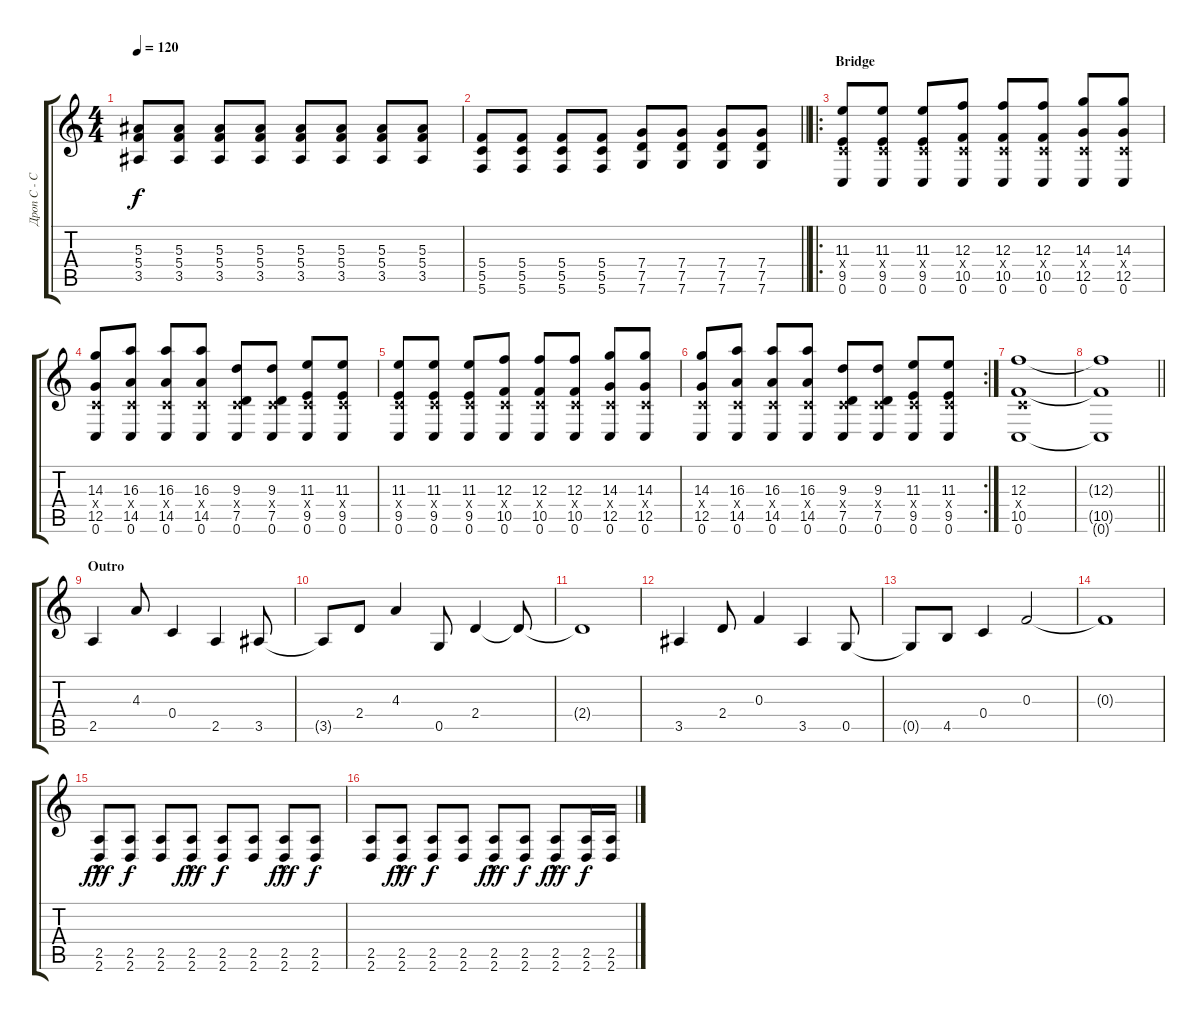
\track ("Дроп С - CGCFAD" "Дроп С - C") {instrument acousticguitarsteel}
\staff {score tabs}
\tuning (D4 A3 F3 C3 G2 C2) {hide}
\ts (4 4)
\tempo 120
\clef g2
\ks c
(5.3 5.4 3.5).8{dy f} (5.3 5.4 3.5).8 (5.3 5.4 3.5).8 (5.3 5.4 3.5).8 (5.3 5.4 3.5).8 (5.3 5.4 3.5).8 (5.3 5.4 3.5).8 (5.3 5.4 3.5).8 |
\barLineRight lightlight
(5.4 5.5 5.6).8 (5.4 5.5 5.6).8 (5.4 5.5 5.6).8 (5.4 5.5 5.6).8 (7.4 7.5 7.6).8 (7.4 7.5 7.6).8 (7.4 7.5 7.6).8 (7.4 7.5 7.6).8 |
\ro
\section ("" "Bridge")
(11.3 0.4{x} 9.5 0.6).8 (11.3 0.4{x} 9.5 0.6).8 (11.3 0.4{x} 9.5 0.6).8 (12.3 0.4{x} 10.5 0.6).8 (12.3 0.4{x} 10.5 0.6).8 (12.3 0.4{x} 10.5 0.6).8 (14.3 0.4{x} 12.5 0.6).8 (14.3 0.4{x} 12.5 0.6).8 |
(14.3 0.4{x} 12.5 0.6).8 (16.3 0.4{x} 14.5 0.6).8 (16.3 0.4{x} 14.5 0.6).8 (16.3 0.4{x} 14.5 0.6).8 (9.3 0.4{x} 7.5 0.6).8 (9.3 0.4{x} 7.5 0.6).8 (11.3 0.4{x} 9.5 0.6).8 (11.3 0.4{x} 9.5 0.6).8 |
(11.3 0.4{x} 9.5 0.6).8 (11.3 0.4{x} 9.5 0.6).8 (11.3 0.4{x} 9.5 0.6).8 (12.3 0.4{x} 10.5 0.6).8 (12.3 0.4{x} 10.5 0.6).8 (12.3 0.4{x} 10.5 0.6).8 (14.3 0.4{x} 12.5 0.6).8 (14.3 0.4{x} 12.5 0.6).8 |
\rc 2
(14.3 0.4{x} 12.5 0.6).8 (16.3 0.4{x} 14.5 0.6).8 (16.3 0.4{x} 14.5 0.6).8 (16.3 0.4{x} 14.5 0.6).8 (9.3 0.4{x} 7.5 0.6).8 (9.3 0.4{x} 7.5 0.6).8 (11.3 0.4{x} 9.5 0.6).8 (11.3 0.4{x} 9.5 0.6).8 |
(12.3 0.4{x} 10.5 0.6).1 |
\barLineRight lightlight
(12.3{t} 10.5{t} 0.6{t}).1 |
\section ("" "Outro")
2.5.4 4.3.8 0.4.4 2.5.4 3.5.8 |
3.5{t}.8 2.4.8 4.3.4 0.5.8 2.4.4 2.4{t}.8 |
2.4{t}.1 |
3.5.4 2.4.8 0.3.4 3.5.4 0.5.8 |
0.5{t}.8 4.5.8 0.4.4 0.3.2 |
0.3{t}.1 |
(2.5{hac} 2.6{hac}).8{dy fff} (2.5 2.6).8{dy f} (2.5 2.6).8 (2.5{hac} 2.6{hac}).8{dy fff} (2.5 2.6).8{dy f} (2.5 2.6).8 (2.5{hac} 2.6{hac}).8{dy fff} (2.5 2.6).8{dy f} |
(2.5 2.6).8 (2.5{hac} 2.6{hac}).8{dy fff} (2.5 2.6).8{dy f} (2.5 2.6).8 (2.5{hac} 2.6{hac}).8{dy fff} (2.5 2.6).8{dy f} (2.5{hac} 2.6{hac}).8{dy fff} (2.5 2.6).16{dy f} (2.5{ss} 2.6{ss}).16
